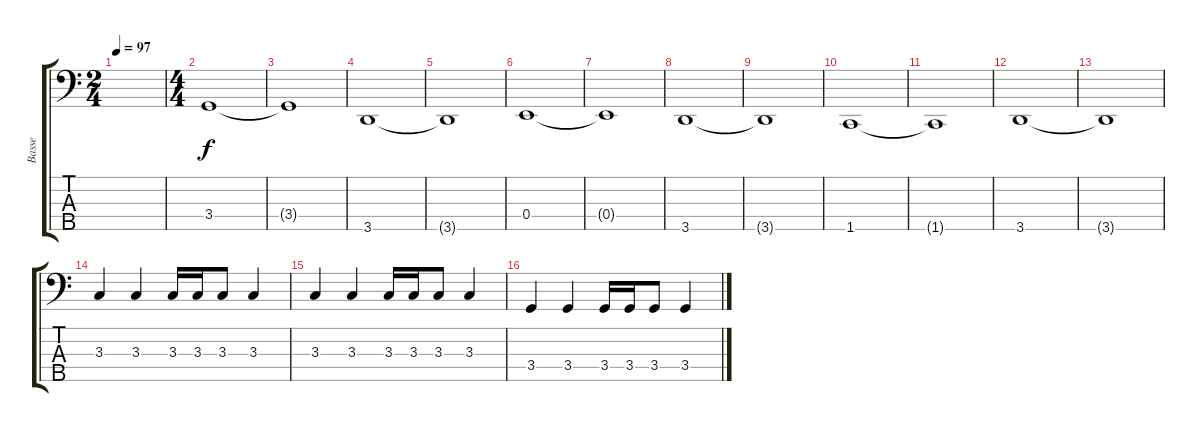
\track ("Basse" "Basse") {instrument electricbassfinger}
\staff {score tabs}
\tuning (G2 D2 A1 E1 B0) {hide}
\ts (2 4)
\tempo 97
\clef f4
\ks c
|
\ts (4 4)
3.4.1 |
3.4{t}.1 |
3.5.1 |
3.5{t}.1 |
0.4.1 |
0.4{t}.1 |
3.5.1 |
3.5{t}.1 |
1.5.1 |
1.5{t}.1 |
3.5.1 |
3.5{t}.1 |
3.3.4 3.3.4 3.3.16 3.3.16 3.3.8 3.3.4 |
3.3.4 3.3.4 3.3.16 3.3.16 3.3.8 3.3.4 |
3.4.4 3.4.4 3.4.16 3.4.16 3.4.8 3.4.4
